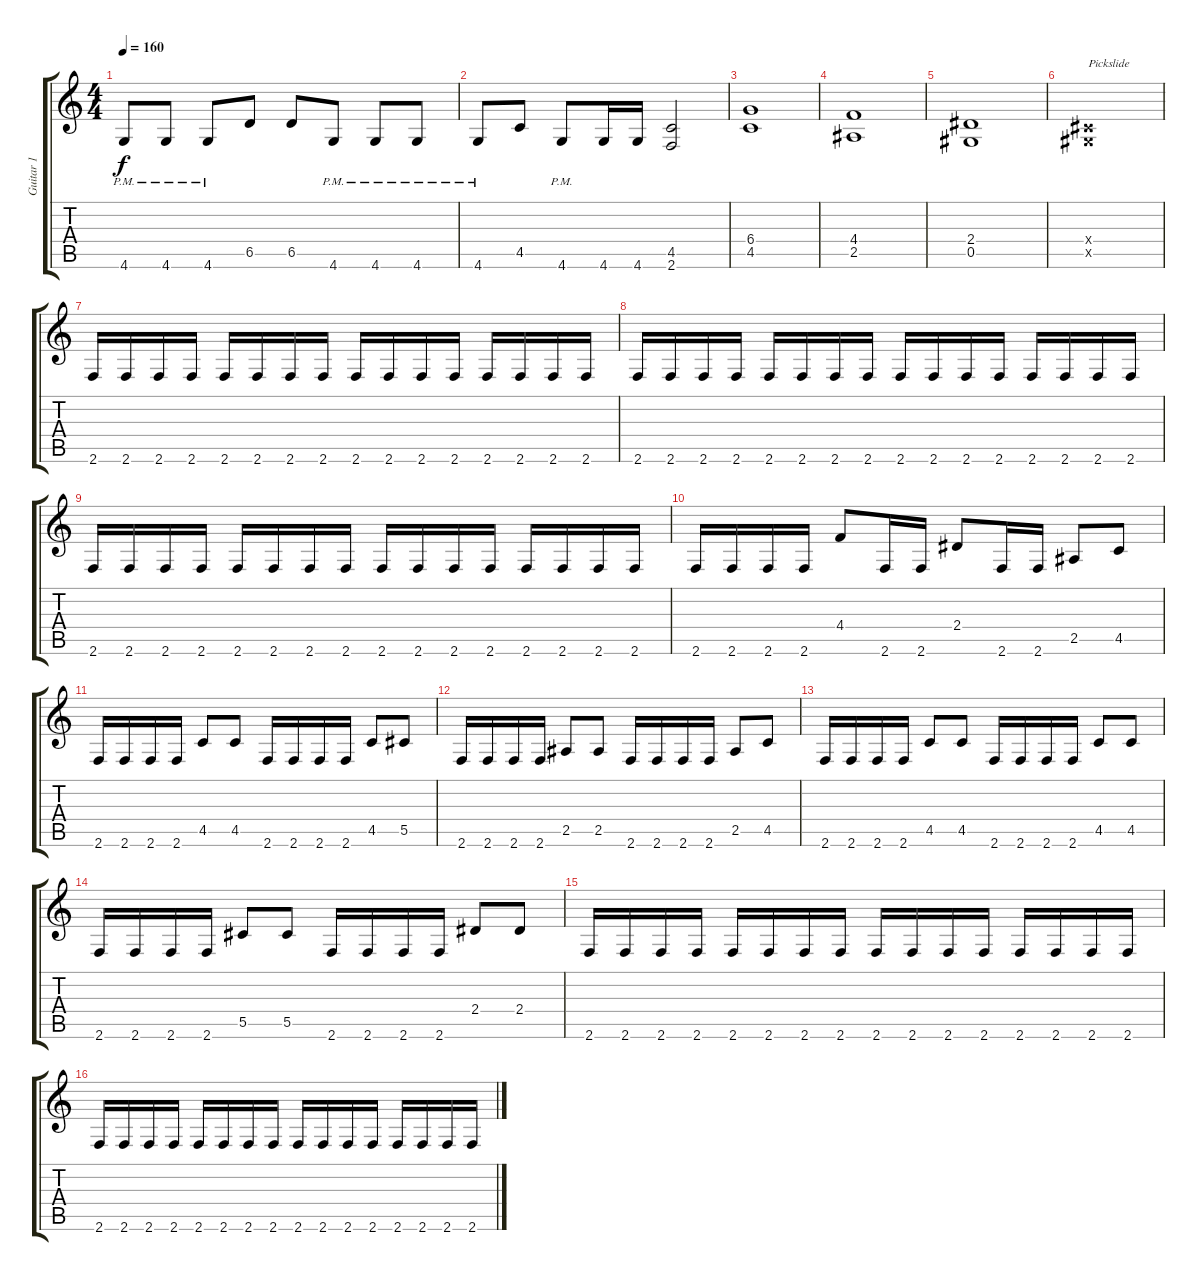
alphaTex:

\track ("Guitar 1" "Guitar 1") {instrument overdrivenguitar}
\staff {score tabs}
\tuning (Eb4 Bb3 Gb3 Db3 Ab2 Eb2) {hide}
\ts (4 4)
\tempo 160
\clef g2
\ks c
4.6{pm}.8{dy f} 4.6{pm}.8 4.6{pm}.8 6.5.8 6.5.8 4.6{pm}.8 4.6{pm}.8 4.6{pm}.8 |
4.6{pm}.8 4.5.8 4.6{pm}.8 4.6.16 4.6.16 (4.5 2.6).2 |
\section ("" "")
(6.4 4.5).1 |
(4.4 2.5).1 |
(2.4 0.5).1 |
(0.4{x} 0.5{x}).1{txt "Pickslide"} |
\section ("" "")
2.6.16 2.6.16 2.6.16 2.6.16 2.6.16 2.6.16 2.6.16 2.6.16 2.6.16 2.6.16 2.6.16 2.6.16 2.6.16 2.6.16 2.6.16 2.6.16 |
2.6.16 2.6.16 2.6.16 2.6.16 2.6.16 2.6.16 2.6.16 2.6.16 2.6.16 2.6.16 2.6.16 2.6.16 2.6.16 2.6.16 2.6.16 2.6.16 |
2.6.16 2.6.16 2.6.16 2.6.16 2.6.16 2.6.16 2.6.16 2.6.16 2.6.16 2.6.16 2.6.16 2.6.16 2.6.16 2.6.16 2.6.16 2.6.16 |
2.6.16 2.6.16 2.6.16 2.6.16 4.4.8 2.6.16 2.6.16 2.4.8 2.6.16 2.6.16 2.5.8 4.5.8 |
2.6.16 2.6.16 2.6.16 2.6.16 4.5.8 4.5.8 2.6.16 2.6.16 2.6.16 2.6.16 4.5.8 5.5.8 |
2.6.16 2.6.16 2.6.16 2.6.16 2.5.8 2.5.8 2.6.16 2.6.16 2.6.16 2.6.16 2.5.8 4.5.8 |
2.6.16 2.6.16 2.6.16 2.6.16 4.5.8 4.5.8 2.6.16 2.6.16 2.6.16 2.6.16 4.5.8 4.5.8 |
2.6.16 2.6.16 2.6.16 2.6.16 5.5.8 5.5.8 2.6.16 2.6.16 2.6.16 2.6.16 2.4.8 2.4.8 |
2.6.16 2.6.16 2.6.16 2.6.16 2.6.16 2.6.16 2.6.16 2.6.16 2.6.16 2.6.16 2.6.16 2.6.16 2.6.16 2.6.16 2.6.16 2.6.16 |
2.6.16 2.6.16 2.6.16 2.6.16 2.6.16 2.6.16 2.6.16 2.6.16 2.6.16 2.6.16 2.6.16 2.6.16 2.6.16 2.6.16 2.6.16 2.6.16
